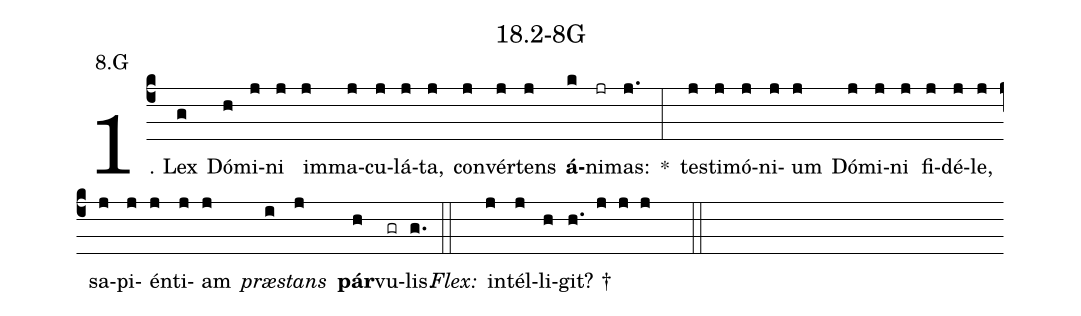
name: 18.2-8G;
annotation: 8.G;
%%
(c4)1. Lex(g) Dó(h)mi(j)ni(j) im(j)ma(j)cu(j)lá(j)ta,(j) con(j)vér(j)tens(j) <b>á</b>(k)ni(jr)mas:(j.) *(:) tes(j)ti(j)mó(j)ni(j)um(j) Dó(j)mi(j)ni(j) fi(j)dé(j)le,(j) sa(j)pi(j)én(j)ti(j)am(j) <i>præ</i>(i)<i>stans</i>(j) <b>pár</b>(h)vu(gr)lis.(g.) (::)
<i>Flex:</i>()  in(j)tél(j)li(h)git? †(h. j j j  ::)

%E(j) u(j) o(i) u(j) a(h) e.(g.) (::)
